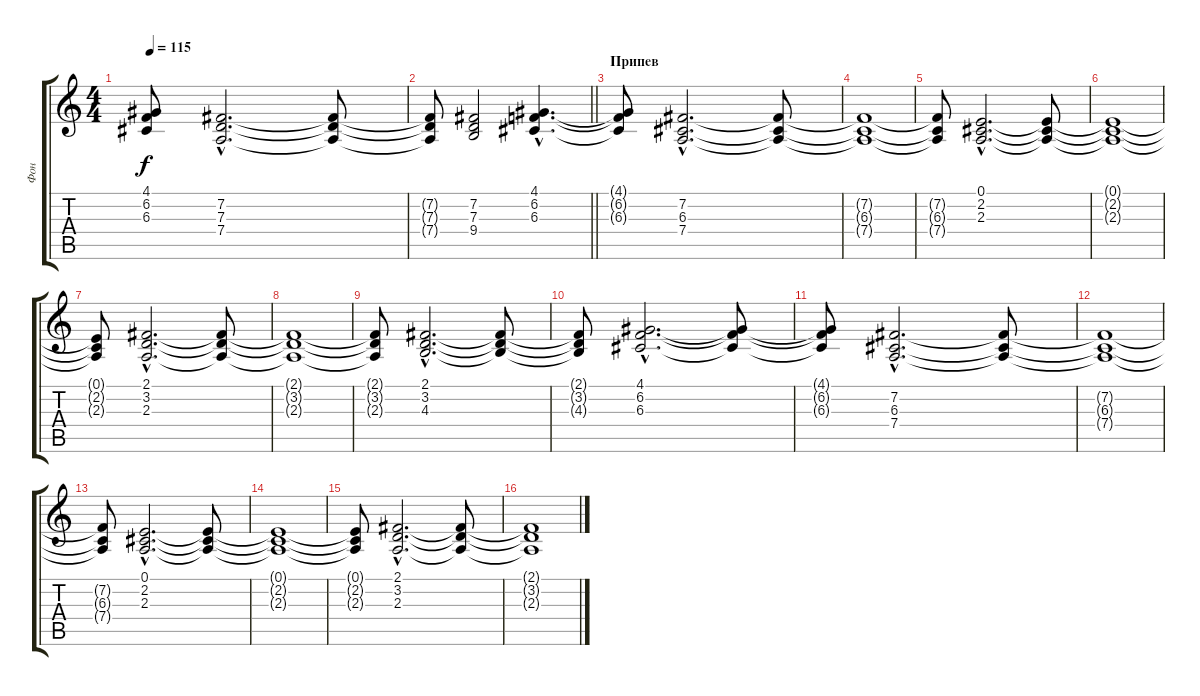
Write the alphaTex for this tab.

\track ("Фон" "Фон") {instrument stringensemble1}
\staff {score tabs}
\tuning (E4 B3 G3 D3 A2 E2) {hide}
\ts (4 4)
\tempo 115
\clef g2
\ks c
(4.1{t} 6.2{t} 6.3{t}).8{dy f} (7.2{hac} 7.3{hac} 7.4{hac}).2{d} (7.2{t} 7.3{t} 7.4{t}).8 |
\barLineRight lightlight
(7.2{t} 7.3{t} 7.4{t}).8 (7.2 7.3 9.4).2 (4.1{hac} 6.2{hac} 6.3{hac}).4{d} |
\section ("" "Припев")
(4.1{t} 6.2{t} 6.3{t}).8 (7.2{hac} 6.3{hac} 7.4{hac}).2{d} (7.2{t} 6.3{t} 7.4{t}).8 |
(7.2{t} 6.3{t} 7.4{t}).1 |
(7.2{t} 6.3{t} 7.4{t}).8 (0.1{hac} 2.2{hac} 2.3{hac}).2{d} (0.1{t} 2.2{t} 2.3{t}).8 |
(0.1{t} 2.2{t} 2.3{t}).1 |
(0.1{t} 2.2{t} 2.3{t}).8 (2.1{hac} 3.2{hac} 2.3{hac}).2{d} (2.1{t} 3.2{t} 2.3{t}).8 |
(2.1{t} 3.2{t} 2.3{t}).1 |
(2.1{t} 3.2{t} 2.3{t}).8 (2.1{hac} 3.2{hac} 4.3{hac}).2{d} (2.1{t} 3.2{t} 4.3{t}).8 |
(2.1{t} 3.2{t} 4.3{t}).8 (4.1{hac} 6.2{hac} 6.3{hac}).2{d} (4.1{t} 6.2{t} 6.3{t}).8 |
(4.1{t} 6.2{t} 6.3{t}).8 (7.2{hac} 6.3{hac} 7.4{hac}).2{d} (7.2{t} 6.3{t} 7.4{t}).8 |
(7.2{t} 6.3{t} 7.4{t}).1 |
(7.2{t} 6.3{t} 7.4{t}).8 (0.1{hac} 2.2{hac} 2.3{hac}).2{d} (0.1{t} 2.2{t} 2.3{t}).8 |
(0.1{t} 2.2{t} 2.3{t}).1 |
(0.1{t} 2.2{t} 2.3{t}).8 (2.1{hac} 3.2{hac} 2.3{hac}).2{d} (2.1{t} 3.2{t} 2.3{t}).8 |
(2.1{t} 3.2{t} 2.3{t}).1
